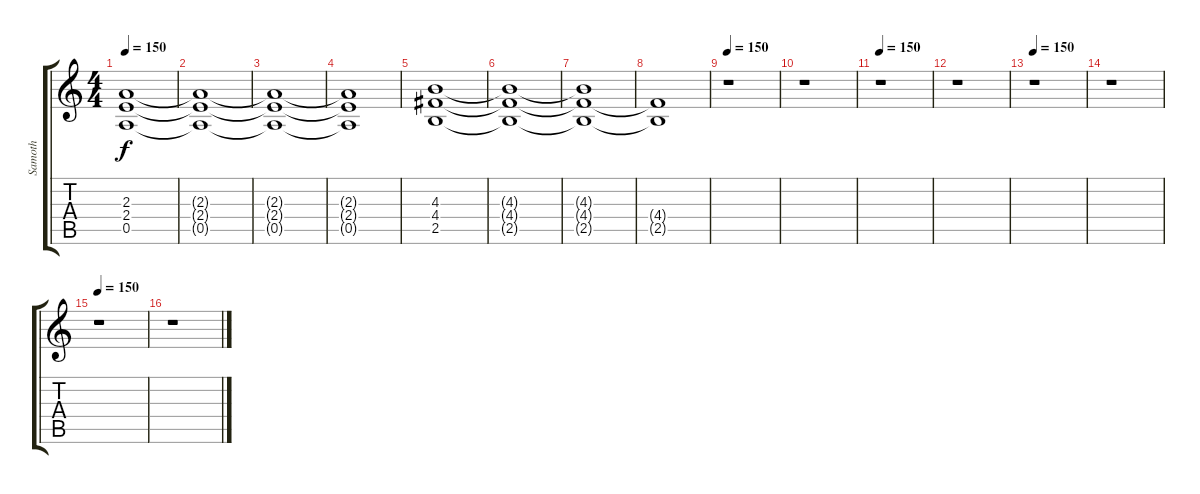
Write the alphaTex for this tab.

\track ("Samoth" "Samoth") {instrument overdrivenguitar}
\staff {score tabs}
\tuning (E4 B3 G3 D3 A2 E2) {hide}
\ts (4 4)
\tempo 150
\clef g2
\ks c
(2.3 2.4 0.5).1{dy f} |
(2.3{t} 2.4{t} 0.5{t}).1 |
(2.3{t} 2.4{t} 0.5{t}).1 |
(2.3{t} 2.4{t} 0.5{t}).1 |
(4.3 4.4 2.5).1 |
(4.3{t} 4.4{t} 2.5{t}).1 |
(4.3{t} 4.4{t} 2.5{t}).1 |
(4.4{t} 2.5{t}).1 |
\tempo 150
r.1 |
r.1 |
\tempo 150
r.1 |
r.1 |
\tempo 150
r.1 |
r.1 |
\tempo 150
r.1 |
r.1
